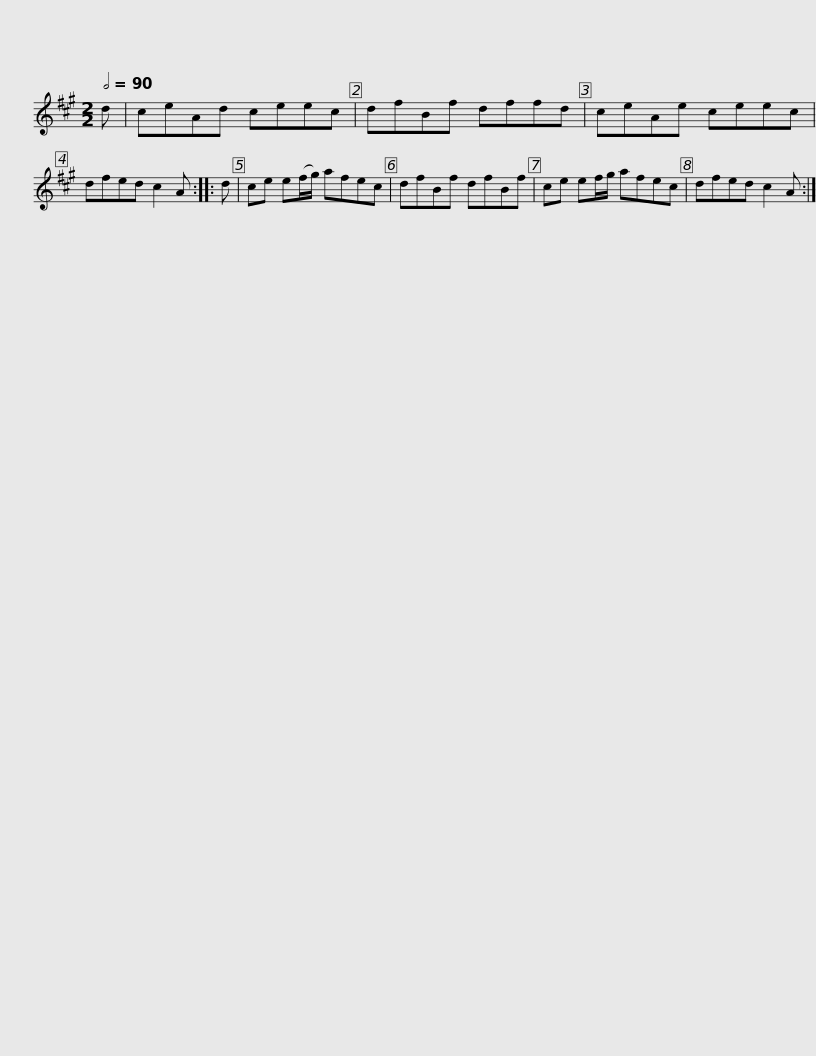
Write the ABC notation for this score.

X:1
L:1/8
Q:1/2=90
M:2/2
I:linebreak $
K:A
V:1 treble
V:1
 d | ceAd ceec | dfBf dffd | ceAe ceec | dfed c2 A ::$ %5
 d | ce e(f/g/) afec | dfBf dfBf | ce ef/g/ afec | dfed c2 A :| %10
